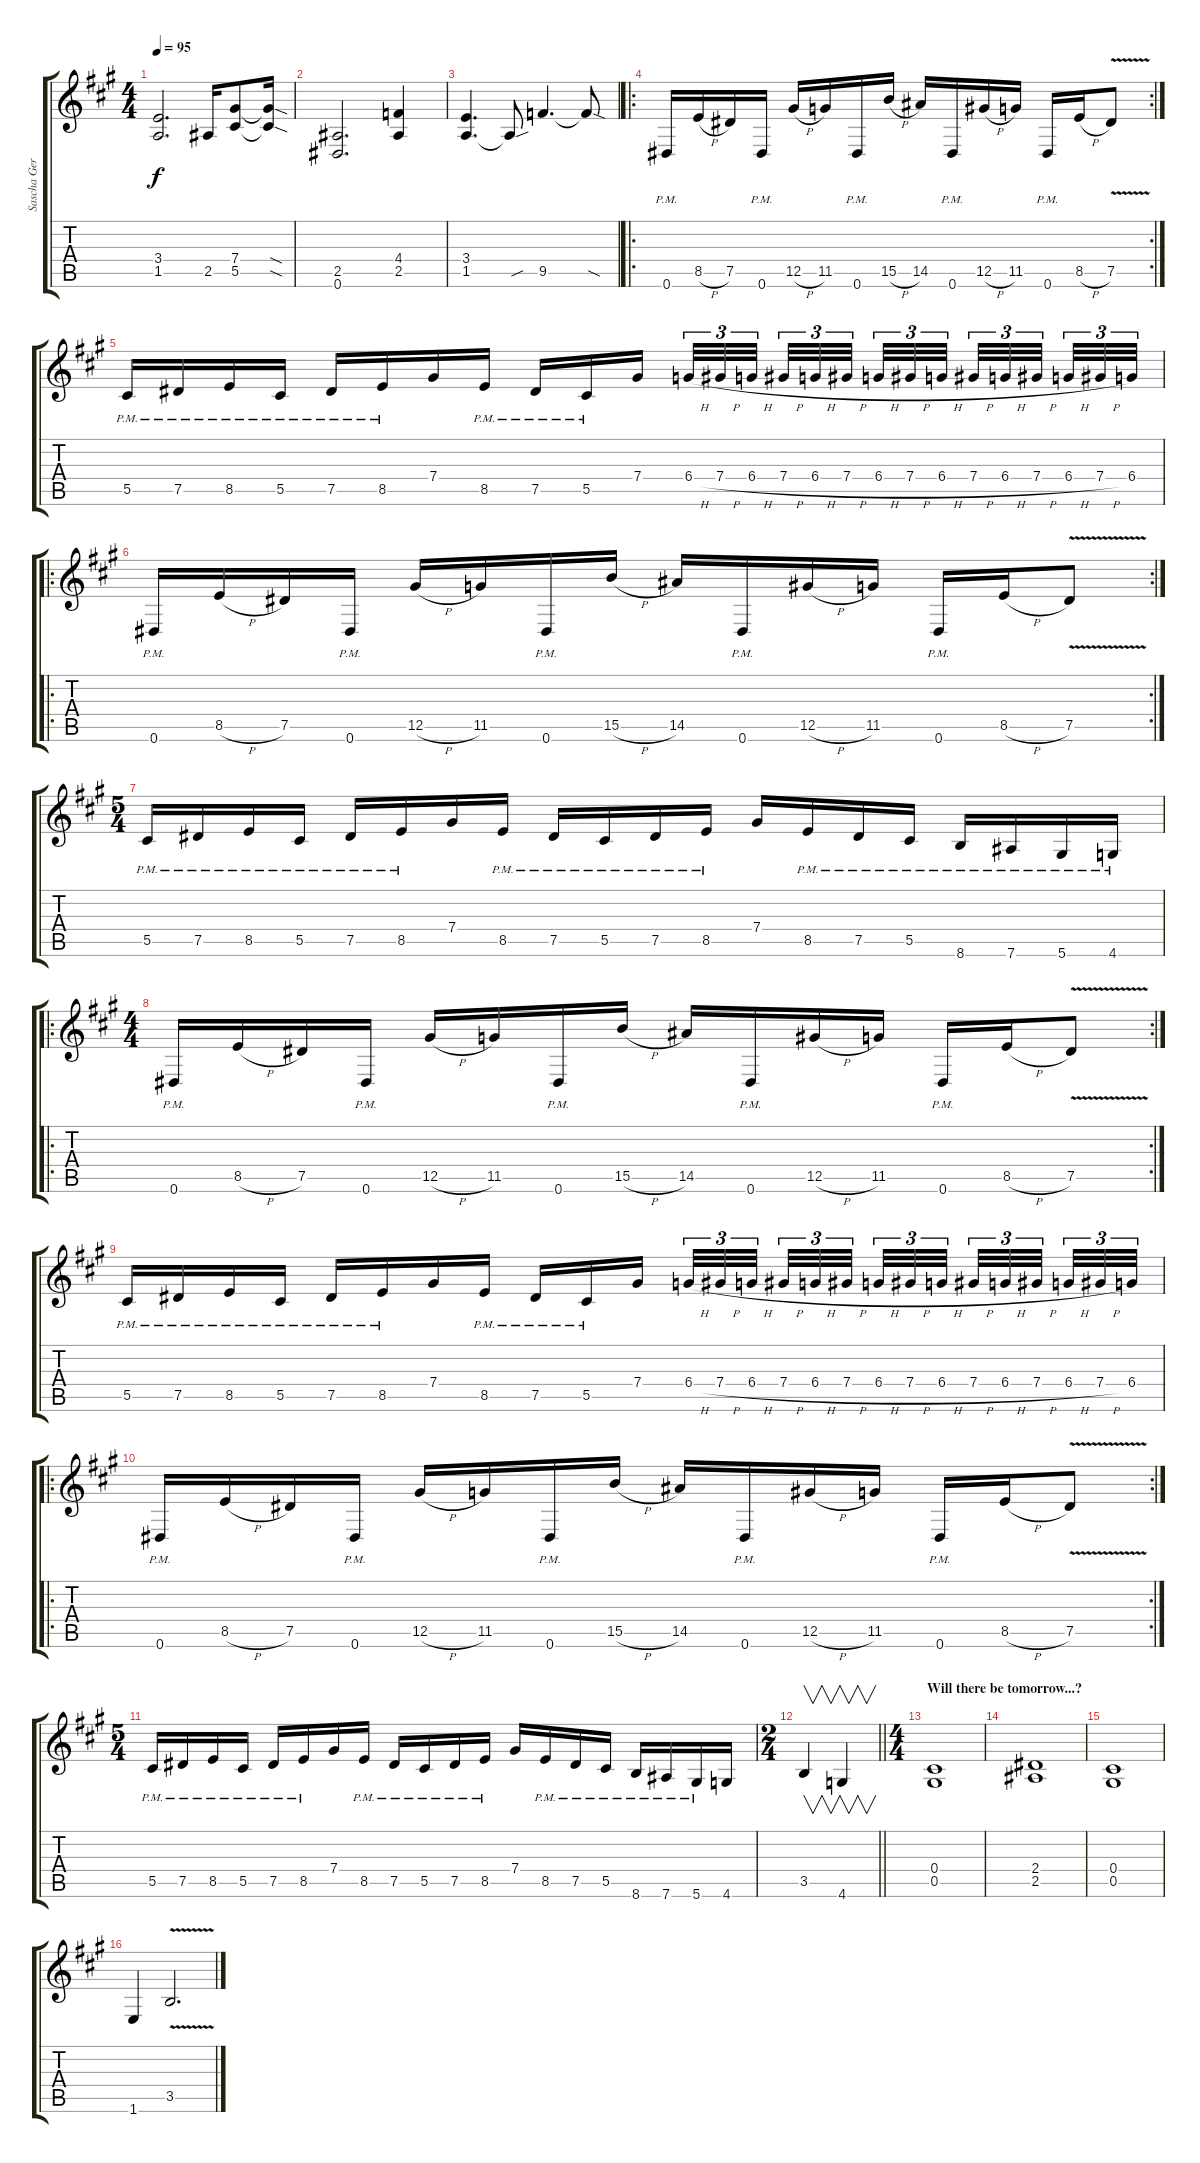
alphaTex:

\track ("Sascha Gerstner" "Sascha Ger") {instrument distortionguitar}
\staff {score tabs}
\tuning (Eb4 Bb3 Gb3 Db3 Ab2 Eb2) {hide}
\ts (4 4)
\tempo 95
\clef g2
\ks f#minor
(3.4 1.5).2{d dy f} 2.5.16 (7.4 5.5).8 (7.4{sod t} 5.5{sod t}).16 |
(2.5 0.6).2{d} (4.4 2.5).4 |
(3.4 1.5).4{d} 1.5{sou t}.8 9.5.4{d} 9.5{sod t}.8 |
\ro
\rc 2
0.6{pm}.16 8.5{h}.16 7.5.16 0.6{pm}.16 12.5{h}.16 11.5.16 0.6{pm}.16 15.5{h}.16 14.5.16 0.6{pm}.16 12.5{h}.16 11.5.16 0.6{pm}.16 8.5{h}.16 7.5{v}.8 |
5.5{pm}.16 7.5{pm}.16 8.5{pm}.16 5.5{pm}.16 7.5{pm}.16 8.5{pm}.16 7.4.16 8.5{pm}.16 7.5{pm}.16 5.5{pm}.16 7.4.16{beam splitsecondary} 6.4{h}.32{tu (3 2)} 7.4{h}.32{tu (3 2)} 6.4{h}.32{tu (3 2)} 7.4{h}.32{tu (3 2)} 6.4{h}.32{tu (3 2)} 7.4{h}.32{tu (3 2) beam splitsecondary} 6.4{h}.32{tu (3 2)} 7.4{h}.32{tu (3 2)} 6.4{h}.32{tu (3 2) beam splitsecondary} 7.4{h}.32{tu (3 2)} 6.4{h}.32{tu (3 2)} 7.4{h}.32{tu (3 2) beam splitsecondary} 6.4{h}.32{tu (3 2)} 7.4{h}.32{tu (3 2)} 6.4.32{tu (3 2)} |
\ro
\rc 2
0.6{pm}.16 8.5{h}.16 7.5.16 0.6{pm}.16 12.5{h}.16 11.5.16 0.6{pm}.16 15.5{h}.16 14.5.16 0.6{pm}.16 12.5{h}.16 11.5.16 0.6{pm}.16 8.5{h}.16 7.5{v}.8 |
\ts (5 4)
5.5{pm}.16 7.5{pm}.16 8.5{pm}.16 5.5{pm}.16 7.5{pm}.16 8.5{pm}.16 7.4.16 8.5{pm}.16 7.5{pm}.16 5.5{pm}.16 7.5{pm}.16 8.5{pm}.16 7.4.16 8.5{pm}.16 7.5{pm}.16 5.5{pm}.16 8.6{pm}.16 7.6{pm}.16 5.6{pm}.16 4.6{pm}.16 |
\ro
\rc 2
\ts (4 4)
0.6{pm}.16 8.5{h}.16 7.5.16 0.6{pm}.16 12.5{h}.16 11.5.16 0.6{pm}.16 15.5{h}.16 14.5.16 0.6{pm}.16 12.5{h}.16 11.5.16 0.6{pm}.16 8.5{h}.16 7.5{v}.8 |
5.5{pm}.16 7.5{pm}.16 8.5{pm}.16 5.5{pm}.16 7.5{pm}.16 8.5{pm}.16 7.4.16 8.5{pm}.16 7.5{pm}.16 5.5{pm}.16 7.4.16{beam splitsecondary} 6.4{h}.32{tu (3 2)} 7.4{h}.32{tu (3 2)} 6.4{h}.32{tu (3 2)} 7.4{h}.32{tu (3 2)} 6.4{h}.32{tu (3 2)} 7.4{h}.32{tu (3 2) beam splitsecondary} 6.4{h}.32{tu (3 2)} 7.4{h}.32{tu (3 2)} 6.4{h}.32{tu (3 2) beam splitsecondary} 7.4{h}.32{tu (3 2)} 6.4{h}.32{tu (3 2)} 7.4{h}.32{tu (3 2) beam splitsecondary} 6.4{h}.32{tu (3 2)} 7.4{h}.32{tu (3 2)} 6.4.32{tu (3 2)} |
\ro
\rc 2
0.6{pm}.16 8.5{h}.16 7.5.16 0.6{pm}.16 12.5{h}.16 11.5.16 0.6{pm}.16 15.5{h}.16 14.5.16 0.6{pm}.16 12.5{h}.16 11.5.16 0.6{pm}.16 8.5{h}.16 7.5{v}.8 |
\ts (5 4)
5.5{pm}.16 7.5{pm}.16 8.5{pm}.16 5.5{pm}.16 7.5{pm}.16 8.5{pm}.16 7.4.16 8.5{pm}.16 7.5{pm}.16 5.5{pm}.16 7.5{pm}.16 8.5{pm}.16 7.4.16 8.5{pm}.16 7.5{pm}.16 5.5{pm}.16 8.6{pm}.16 7.6{pm}.16 5.6{pm}.16 4.6.16 |
\ts (2 4)
\barLineRight lightlight
3.5.4{v} 4.6.4{v} |
\ts (4 4)
\section ("" "Will there be tomorrow...?")
(0.4 0.5).1 |
(2.4 2.5).1 |
(0.4 0.5).1 |
1.6.4 3.5{v}.2{d}
